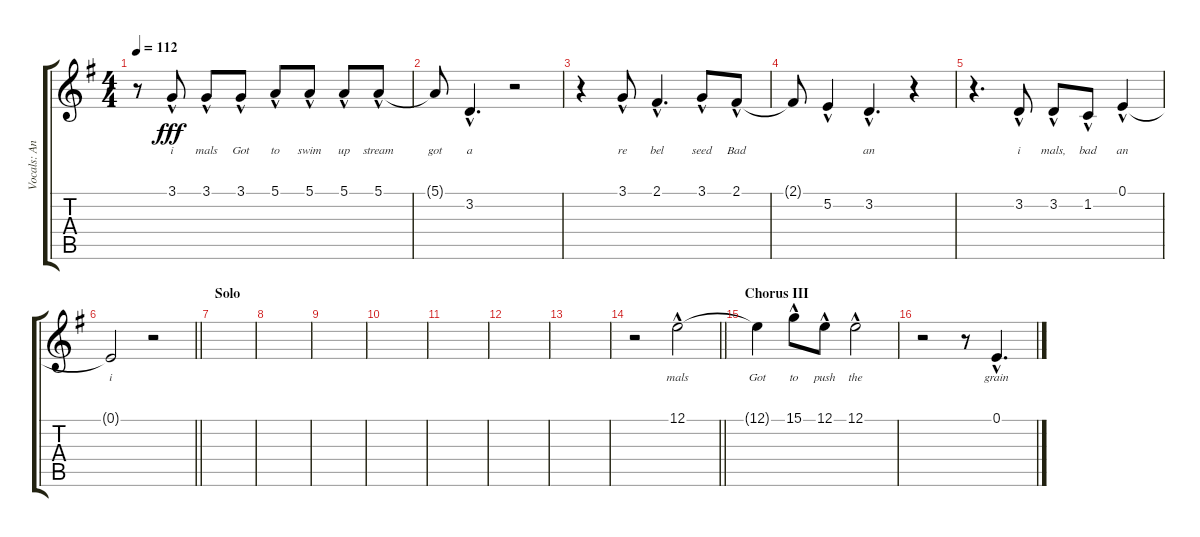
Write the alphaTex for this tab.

\track ("Vocals: Ann" "Vocals: An") {instrument lead2sawtooth}
\staff {score tabs}
\tuning (E4 B3 G3 D3 A2 E2) {hide}
\ts (4 4)
\tempo 112
\clef g2
\ks g
r.8{dy fff} 3.1{hac}.8{lyrics (0 "i") lyrics (1 "") lyrics (2 "") lyrics (3 "") lyrics (4 "")} 3.1{hac}.8{lyrics (0 "mals") lyrics (1 "") lyrics (2 "") lyrics (3 "") lyrics (4 "")} 3.1{hac}.8{lyrics (0 "Got") lyrics (1 "") lyrics (2 "") lyrics (3 "") lyrics (4 "")} 5.1{hac}.8{lyrics (0 "to") lyrics (1 "") lyrics (2 "") lyrics (3 "") lyrics (4 "")} 5.1{hac}.8{lyrics (0 "swim") lyrics (1 "") lyrics (2 "") lyrics (3 "") lyrics (4 "")} 5.1{hac}.8{lyrics (0 "up") lyrics (1 "") lyrics (2 "") lyrics (3 "") lyrics (4 "")} 5.1{hac}.8{lyrics (0 "stream") lyrics (1 "") lyrics (2 "") lyrics (3 "") lyrics (4 "")} |
5.1{t}.8{lyrics (0 "got") lyrics (1 "") lyrics (2 "") lyrics (3 "") lyrics (4 "")} 3.2{hac}.4{d lyrics (0 "a") lyrics (1 "") lyrics (2 "") lyrics (3 "") lyrics (4 "")} r.2 |
r.4 3.1{hac}.8{lyrics (0 "re") lyrics (1 "") lyrics (2 "") lyrics (3 "") lyrics (4 "")} 2.1{hac}.4{d lyrics (0 "bel") lyrics (1 "") lyrics (2 "") lyrics (3 "") lyrics (4 "")} 3.1{hac}.8{lyrics (0 "seed") lyrics (1 "") lyrics (2 "") lyrics (3 "") lyrics (4 "")} 2.1{hac}.8{lyrics (0 "Bad") lyrics (1 "") lyrics (2 "") lyrics (3 "") lyrics (4 "")} |
2.1{t}.8{lyrics (0 "") lyrics (1 "") lyrics (2 "") lyrics (3 "") lyrics (4 "")} 5.2{hac}.4{lyrics (0 "") lyrics (1 "") lyrics (2 "") lyrics (3 "") lyrics (4 "")} 3.2{hac}.4{d lyrics (0 "an") lyrics (1 "") lyrics (2 "") lyrics (3 "") lyrics (4 "")} r.4 |
r.4{d} 3.2{hac}.8{lyrics (0 "i") lyrics (1 "") lyrics (2 "") lyrics (3 "") lyrics (4 "")} 3.2{hac}.8{lyrics (0 "mals,") lyrics (1 "") lyrics (2 "") lyrics (3 "") lyrics (4 "")} 1.2{hac}.8{lyrics (0 "bad") lyrics (1 "") lyrics (2 "") lyrics (3 "") lyrics (4 "")} 0.1{hac}.4{lyrics (0 "an") lyrics (1 "") lyrics (2 "") lyrics (3 "") lyrics (4 "")} |
\barLineRight lightlight
0.1{t}.2{lyrics (0 "i") lyrics (1 "") lyrics (2 "") lyrics (3 "") lyrics (4 "")} r.2 |
\section ("" "Solo")
|
|
|
|
|
|
|
\barLineRight lightlight
r.2 12.1{hac}.2{lyrics (0 "mals") lyrics (1 "") lyrics (2 "") lyrics (3 "") lyrics (4 "")} |
\section ("" "Chorus III")
12.1{t}.4{lyrics (0 "Got") lyrics (1 "") lyrics (2 "") lyrics (3 "") lyrics (4 "")} 15.1{hac}.8{lyrics (0 "to") lyrics (1 "") lyrics (2 "") lyrics (3 "") lyrics (4 "")} 12.1{hac}.8{lyrics (0 "push") lyrics (1 "") lyrics (2 "") lyrics (3 "") lyrics (4 "")} 12.1{hac}.2{lyrics (0 "the") lyrics (1 "") lyrics (2 "") lyrics (3 "") lyrics (4 "")} |
r.2 r.8 0.1{hac}.4{d lyrics (0 "grain") lyrics (1 "") lyrics (2 "") lyrics (3 "") lyrics (4 "")}
